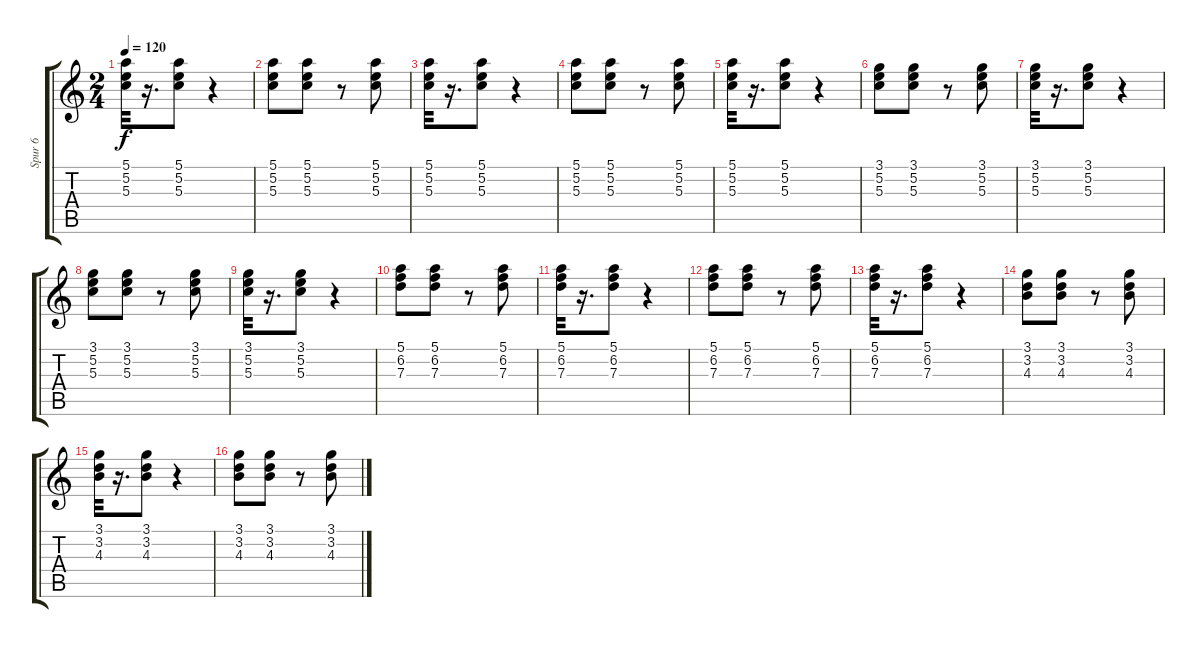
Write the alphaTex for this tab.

\track ("Spur 6" "Spur 6") {instrument acousticguitarsteel}
\staff {score tabs}
\tuning (E4 B3 G3 D3 A2 E2) {hide}
\ts (2 4)
\tempo 120
\clef g2
\ks c
(5.1 5.2 5.3).32{dy f} r.16{d} (5.1 5.2 5.3).8 r.4 |
(5.1 5.2 5.3).8 (5.1 5.2 5.3).8 r.8 (5.1 5.2 5.3).8 |
(5.1 5.2 5.3).32 r.16{d} (5.1 5.2 5.3).8 r.4 |
(5.1 5.2 5.3).8 (5.1 5.2 5.3).8 r.8 (5.1 5.2 5.3).8 |
(5.1 5.2 5.3).32 r.16{d} (5.1 5.2 5.3).8 r.4 |
(3.1 5.2 5.3).8 (3.1 5.2 5.3).8 r.8 (3.1 5.2 5.3).8 |
(3.1 5.2 5.3).32 r.16{d} (3.1 5.2 5.3).8 r.4 |
(3.1 5.2 5.3).8 (3.1 5.2 5.3).8 r.8 (3.1 5.2 5.3).8 |
(3.1 5.2 5.3).32 r.16{d} (3.1 5.2 5.3).8 r.4 |
(5.1 6.2 7.3).8 (5.1 6.2 7.3).8 r.8 (5.1 6.2 7.3).8 |
(5.1 6.2 7.3).32 r.16{d} (5.1 6.2 7.3).8 r.4 |
(5.1 6.2 7.3).8 (5.1 6.2 7.3).8 r.8 (5.1 6.2 7.3).8 |
(5.1 6.2 7.3).32 r.16{d} (5.1 6.2 7.3).8 r.4 |
(3.1 3.2 4.3).8 (3.1 3.2 4.3).8 r.8 (3.1 3.2 4.3).8 |
(3.1 3.2 4.3).32 r.16{d} (3.1 3.2 4.3).8 r.4 |
(3.1 3.2 4.3).8 (3.1 3.2 4.3).8 r.8 (3.1 3.2 4.3).8
